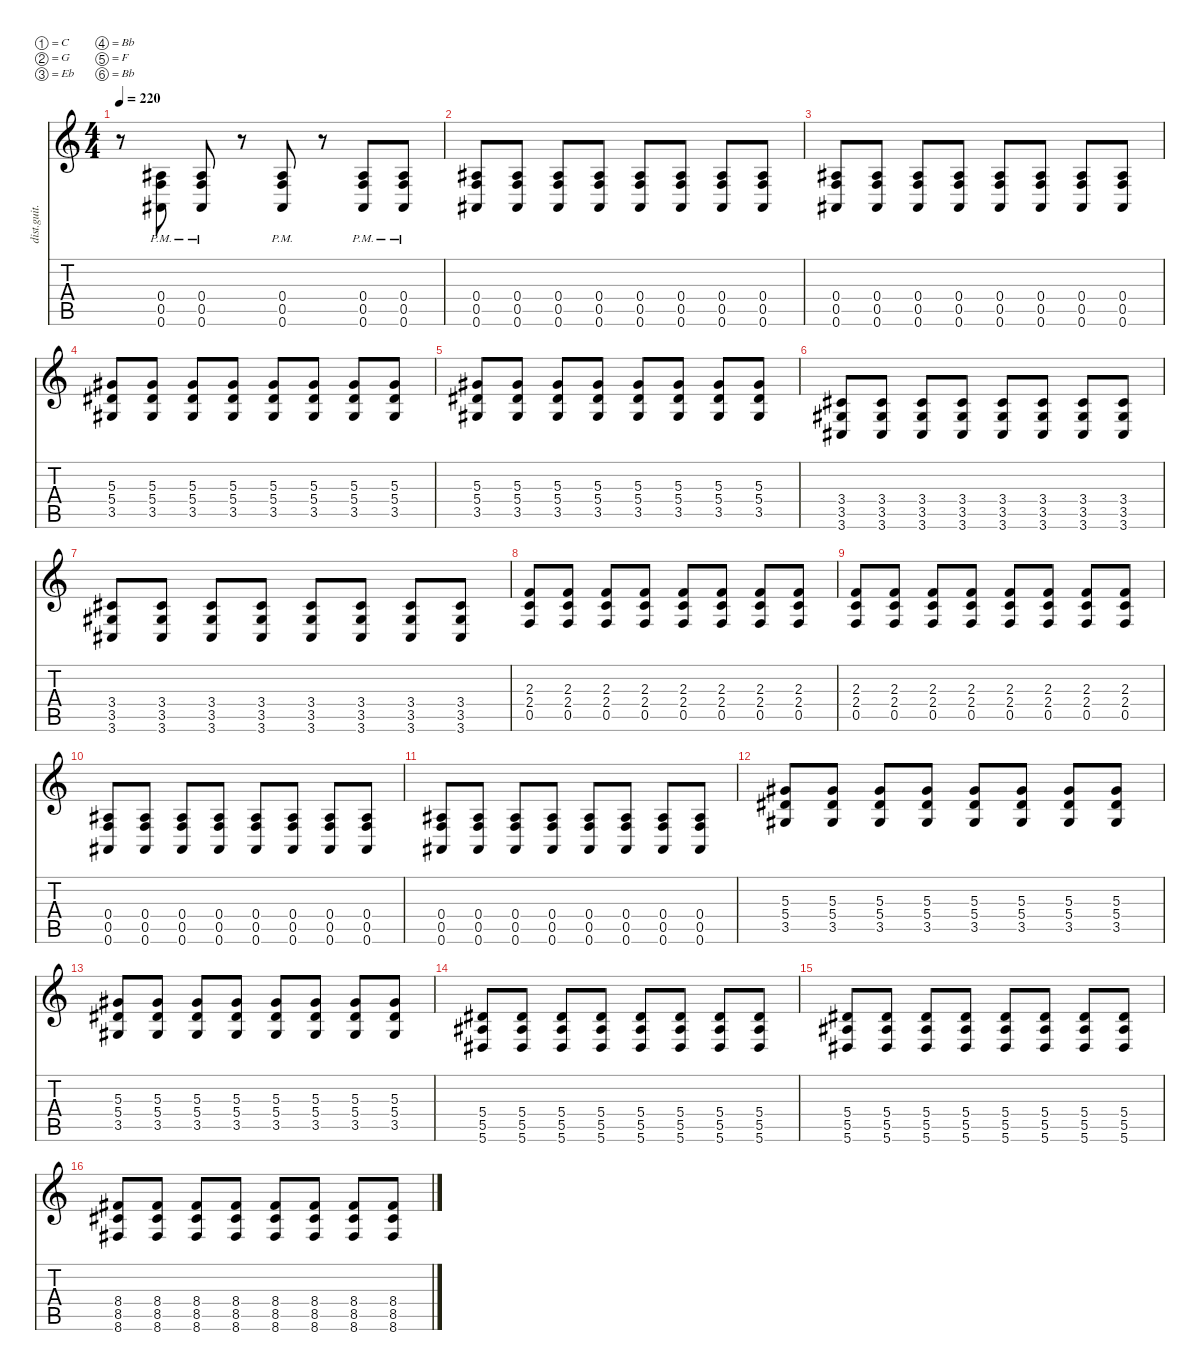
\defaultSystemsLayout 4
\hideDynamics
\bracketExtendMode nobrackets
\track ("riff R" "dist.guit.") {instrument distortionguitar}
\staff {score tabs}
\tuning (C4 G3 Eb3 Bb2 F2 Bb1)
\ts (4 4)
\tempo 220
\clef g2
\ks c
r.8{dy mf beam Down} (0.6{pm acc #} 0.5{pm} 0.4{pm acc #}).8{beam Up} (0.6{pm acc #} 0.4{pm acc #} 0.5{pm}).8{beam Up} r.8{beam Down} (0.6{pm acc #} 0.5{pm} 0.4{pm acc #}).8{beam Up} r.8{beam Down} (0.6{pm acc #} 0.4{pm acc #} 0.5{pm}).8{beam Up} (0.6{pm acc #} 0.5{pm} 0.4{pm acc #}).8{beam Up} |
(0.6{acc #} 0.5 0.4{acc #}).8{beam Up} (0.6{acc #} 0.4{acc #} 0.5).8{beam Up} (0.6{acc #} 0.5 0.4{acc #}).8{beam Up} (0.6{acc #} 0.5 0.4{acc #}).8{beam Up} (0.6{acc #} 0.5 0.4{acc #}).8{beam Up} (0.6{acc #} 0.5 0.4{acc #}).8{beam Up} (0.6{acc #} 0.5 0.4{acc #}).8{beam Up} (0.6{acc #} 0.5 0.4{acc #}).8{beam Up} |
(0.6{acc #} 0.5 0.4{acc #}).8{beam Up} (0.6{acc #} 0.4{acc #} 0.5).8{beam Up} (0.6{acc #} 0.5 0.4{acc #}).8{beam Up} (0.6{acc #} 0.5 0.4{acc #}).8{beam Up} (0.6{acc #} 0.5 0.4{acc #}).8{beam Up} (0.6{acc #} 0.5 0.4{acc #}).8{beam Up} (0.6{acc #} 0.5 0.4{acc #}).8{beam Up} (0.6{acc #} 0.5 0.4{acc #}).8{beam Up} |
(3.5{acc #} 5.3{acc #} 5.4{acc #}).8{beam Up} (3.5{acc #} 5.3{acc #} 5.4{acc #}).8{beam Up} (3.5{acc #} 5.3{acc #} 5.4{acc #}).8{beam Up} (3.5{acc #} 5.3{acc #} 5.4{acc #}).8{beam Up} (3.5{acc #} 5.3{acc #} 5.4{acc #}).8{beam Up} (3.5{acc #} 5.3{acc #} 5.4{acc #}).8{beam Up} (3.5{acc #} 5.3{acc #} 5.4{acc #}).8{beam Up} (3.5{acc #} 5.3{acc #} 5.4{acc #}).8{beam Up} |
(3.5{acc #} 5.4{acc #} 5.3{acc #}).8{beam Up} (3.5{acc #} 5.4{acc #} 5.3{acc #}).8{beam Up} (3.5{acc #} 5.4{acc #} 5.3{acc #}).8{beam Up} (3.5{acc #} 5.4{acc #} 5.3{acc #}).8{beam Up} (3.5{acc #} 5.4{acc #} 5.3{acc #}).8{beam Up} (3.5{acc #} 5.4{acc #} 5.3{acc #}).8{beam Up} (3.5{acc #} 5.4{acc #} 5.3{acc #}).8{beam Up} (3.5{acc #} 5.4{acc #} 5.3{acc #}).8{beam Up} |
(3.6{acc #} 3.5{acc #} 3.4{acc #}).8{beam Up} (3.6{acc #} 3.5{acc #} 3.4{acc #}).8{beam Up} (3.6{acc #} 3.5{acc #} 3.4{acc #}).8{beam Up} (3.6{acc #} 3.5{acc #} 3.4{acc #}).8{beam Up} (3.6{acc #} 3.5{acc #} 3.4{acc #}).8{beam Up} (3.6{acc #} 3.5{acc #} 3.4{acc #}).8{beam Up} (3.6{acc #} 3.5{acc #} 3.4{acc #}).8{beam Up} (3.6{acc #} 3.5{acc #} 3.4{acc #}).8{beam Up} |
(3.6{acc #} 3.5{acc #} 3.4{acc #}).8{beam Up} (3.6{acc #} 3.5{acc #} 3.4{acc #}).8{beam Up} (3.6{acc #} 3.5{acc #} 3.4{acc #}).8{beam Up} (3.6{acc #} 3.5{acc #} 3.4{acc #}).8{beam Up} (3.6{acc #} 3.5{acc #} 3.4{acc #}).8{beam Up} (3.6{acc #} 3.5{acc #} 3.4{acc #}).8{beam Up} (3.6{acc #} 3.5{acc #} 3.4{acc #}).8{beam Up} (3.6{acc #} 3.5{acc #} 3.4{acc #}).8{beam Up} |
(0.5 2.4 2.3).8{beam Up} (0.5 2.4 2.3).8{beam Up} (0.5 2.4 2.3).8{beam Up} (0.5 2.4 2.3).8{beam Up} (0.5 2.4 2.3).8{beam Up} (0.5 2.4 2.3).8{beam Up} (0.5 2.4 2.3).8{beam Up} (0.5 2.4 2.3).8{beam Up} |
(0.5 2.4 2.3).8{beam Up} (0.5 2.4 2.3).8{beam Up} (0.5 2.4 2.3).8{beam Up} (0.5 2.4 2.3).8{beam Up} (0.5 2.4 2.3).8{beam Up} (0.5 2.4 2.3).8{beam Up} (0.5 2.4 2.3).8{beam Up} (0.5 2.4 2.3).8{beam Up} |
(0.6{acc #} 0.5 0.4{acc #}).8{beam Up} (0.6{acc #} 0.4{acc #} 0.5).8{beam Up} (0.6{acc #} 0.5 0.4{acc #}).8{beam Up} (0.6{acc #} 0.5 0.4{acc #}).8{beam Up} (0.6{acc #} 0.5 0.4{acc #}).8{beam Up} (0.6{acc #} 0.5 0.4{acc #}).8{beam Up} (0.6{acc #} 0.5 0.4{acc #}).8{beam Up} (0.6{acc #} 0.5 0.4{acc #}).8{beam Up} |
(0.6{acc #} 0.5 0.4{acc #}).8{beam Up} (0.6{acc #} 0.4{acc #} 0.5).8{beam Up} (0.6{acc #} 0.5 0.4{acc #}).8{beam Up} (0.6{acc #} 0.5 0.4{acc #}).8{beam Up} (0.6{acc #} 0.5 0.4{acc #}).8{beam Up} (0.6{acc #} 0.5 0.4{acc #}).8{beam Up} (0.6{acc #} 0.5 0.4{acc #}).8{beam Up} (0.6{acc #} 0.5 0.4{acc #}).8{beam Up} |
(3.5{acc #} 5.3{acc #} 5.4{acc #}).8{beam Up} (3.5{acc #} 5.3{acc #} 5.4{acc #}).8{beam Up} (3.5{acc #} 5.3{acc #} 5.4{acc #}).8{beam Up} (3.5{acc #} 5.3{acc #} 5.4{acc #}).8{beam Up} (3.5{acc #} 5.3{acc #} 5.4{acc #}).8{beam Up} (3.5{acc #} 5.3{acc #} 5.4{acc #}).8{beam Up} (3.5{acc #} 5.3{acc #} 5.4{acc #}).8{beam Up} (3.5{acc #} 5.3{acc #} 5.4{acc #}).8{beam Up} |
(3.5{acc #} 5.4{acc #} 5.3{acc #}).8{beam Up} (3.5{acc #} 5.4{acc #} 5.3{acc #}).8{beam Up} (3.5{acc #} 5.4{acc #} 5.3{acc #}).8{beam Up} (3.5{acc #} 5.4{acc #} 5.3{acc #}).8{beam Up} (3.5{acc #} 5.4{acc #} 5.3{acc #}).8{beam Up} (3.5{acc #} 5.4{acc #} 5.3{acc #}).8{beam Up} (3.5{acc #} 5.4{acc #} 5.3{acc #}).8{beam Up} (3.5{acc #} 5.4{acc #} 5.3{acc #}).8{beam Up} |
(5.6{acc #} 5.5{acc #} 5.4{acc #}).8{beam Up} (5.6{acc #} 5.5{acc #} 5.4{acc #}).8{beam Up} (5.6{acc #} 5.5{acc #} 5.4{acc #}).8{beam Up} (5.6{acc #} 5.5{acc #} 5.4{acc #}).8{beam Up} (5.6{acc #} 5.5{acc #} 5.4{acc #}).8{beam Up} (5.6{acc #} 5.5{acc #} 5.4{acc #}).8{beam Up} (5.6{acc #} 5.5{acc #} 5.4{acc #}).8{beam Up} (5.6{acc #} 5.5{acc #} 5.4{acc #}).8{beam Up} |
(5.6{acc #} 5.5{acc #} 5.4{acc #}).8{beam Up} (5.6{acc #} 5.5{acc #} 5.4{acc #}).8{beam Up} (5.6{acc #} 5.5{acc #} 5.4{acc #}).8{beam Up} (5.6{acc #} 5.5{acc #} 5.4{acc #}).8{beam Up} (5.6{acc #} 5.5{acc #} 5.4{acc #}).8{beam Up} (5.6{acc #} 5.5{acc #} 5.4{acc #}).8{beam Up} (5.6{acc #} 5.5{acc #} 5.4{acc #}).8{beam Up} (5.6{acc #} 5.5{acc #} 5.4{acc #}).8{beam Up} |
(8.6{acc #} 8.4{acc #} 8.5{acc #}).8{beam Up} (8.6{acc #} 8.5{acc #} 8.4{acc #}).8{beam Up} (8.6{acc #} 8.4{acc #} 8.5{acc #}).8{beam Up} (8.6{acc #} 8.5{acc #} 8.4{acc #}).8{beam Up} (8.6{acc #} 8.4{acc #} 8.5{acc #}).8{beam Up} (8.6{acc #} 8.5{acc #} 8.4{acc #}).8{beam Up} (8.6{acc #} 8.4{acc #} 8.5{acc #}).8{beam Up} (8.6{acc #} 8.5{acc #} 8.4{acc #}).8{beam Up}
